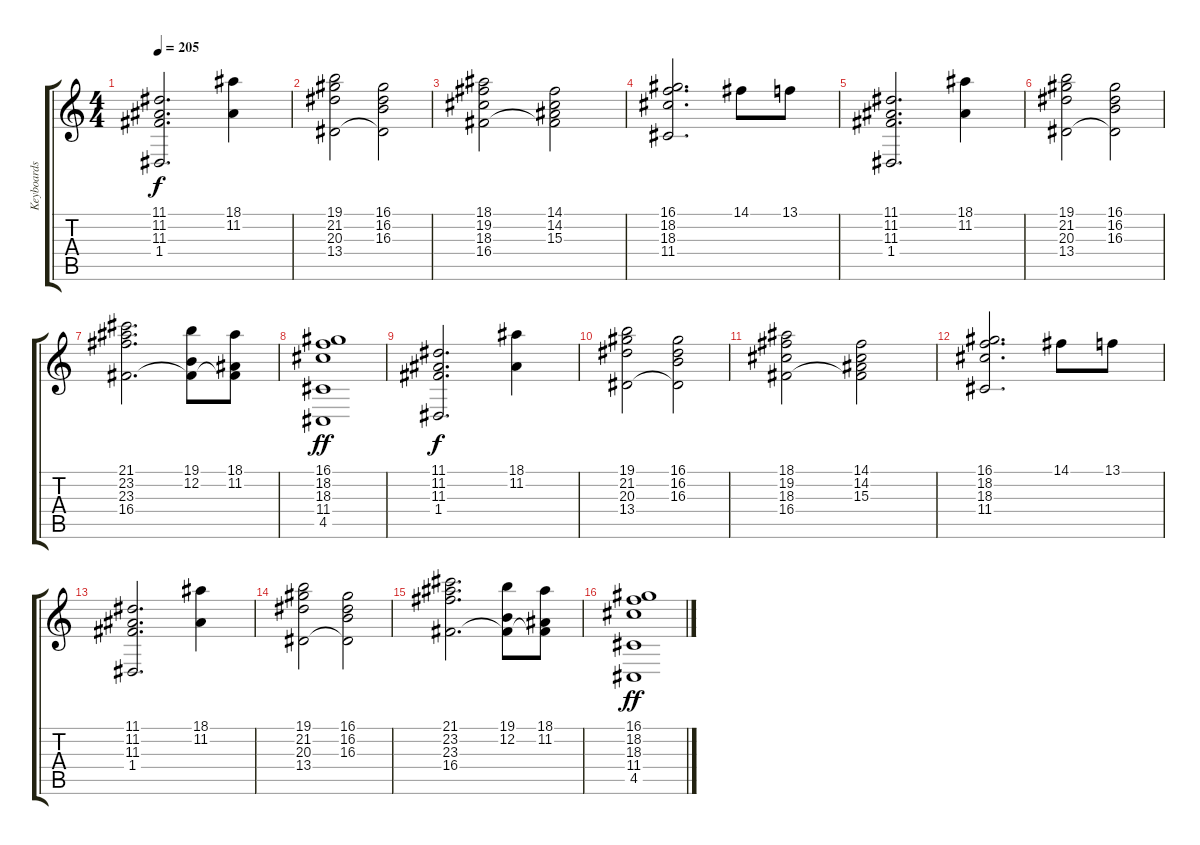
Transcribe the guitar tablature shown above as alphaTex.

\track ("Keyboards" "Keyboards") {instrument stringensemble1}
\staff {score tabs}
\tuning (E4 B3 G3 D3 A2 E2) {hide}
\ts (4 4)
\tempo 205
\clef g2
\ks c
(11.1 11.2 11.3 1.4).2{d dy f volume 16 instrument stringensemble1} (18.1 11.2).4 |
(19.1 21.2 20.3 13.4).2 (16.1 16.2 16.3 13.4{t}).2 |
(18.1 19.2 18.3 16.4).2 (14.1 14.2 15.3 16.4{t}).2 |
(16.1 18.2 18.3 11.4).2{d} 14.1.8 13.1.8 |
(11.1 11.2 11.3 1.4).2{d} (18.1 11.2).4 |
(19.1 21.2 20.3 13.4).2 (16.1 16.2 16.3 13.4{t}).2 |
(21.1 23.2 23.3 16.4).2{d} (19.1 12.2 16.4{t}).8 (18.1 11.2 16.4{t}).8 |
(16.1 18.2 18.3 11.4 4.5).1{dy ff} |
(11.1 11.2 11.3 1.4).2{d dy f} (18.1 11.2).4 |
(19.1 21.2 20.3 13.4).2 (16.1 16.2 16.3 13.4{t}).2 |
(18.1 19.2 18.3 16.4).2 (14.1 14.2 15.3 16.4{t}).2 |
(16.1 18.2 18.3 11.4).2{d} 14.1.8 13.1.8 |
(11.1 11.2 11.3 1.4).2{d} (18.1 11.2).4 |
(19.1 21.2 20.3 13.4).2 (16.1 16.2 16.3 13.4{t}).2 |
(21.1 23.2 23.3 16.4).2{d} (19.1 12.2 16.4{t}).8 (18.1 11.2 16.4{t}).8 |
(16.1 18.2 18.3 11.4 4.5).1{dy ff}
